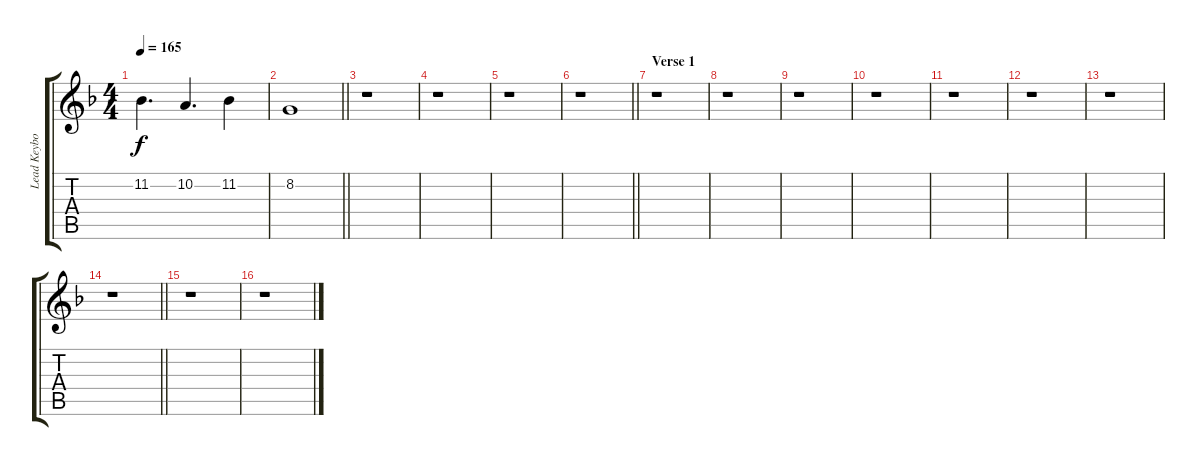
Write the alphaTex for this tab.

\track ("Lead Keyboard: Manuel Schallinger" "Lead Keybo") {instrument fx4atmosphere}
\staff {score tabs}
\tuning (E4 B3 G3 D3 A2 E2) {hide}
\ts (4 4)
\tempo 165
\clef g2
\ks dminor
11.2.4{d dy f} 10.2.4{d} 11.2.4 |
\barLineRight lightlight
8.2.1 |
r.1 |
r.1 |
r.1 |
\barLineRight lightlight
r.1 |
\section ("" "Verse 1")
r.1 |
r.1 |
r.1 |
r.1 |
r.1 |
r.1 |
r.1 |
\barLineRight lightlight
r.1 |
r.1 |
r.1
